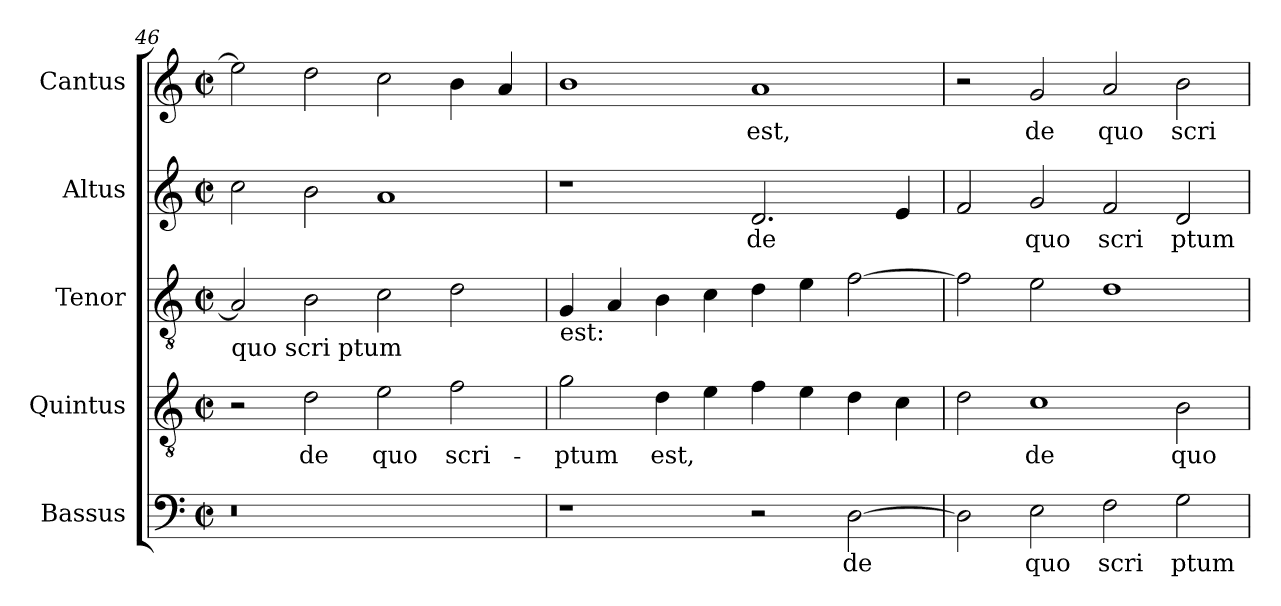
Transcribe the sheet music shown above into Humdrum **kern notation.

**kern	**text	**kern	**text	**kern	**text	**kern	**text	**kern	**text
*part5	*part5	*part4	*part4	*part3	*part3	*part2	*part2	*part1	*part1
*staff5	*staff5	*staff4	*staff4	*staff3	*staff3	*staff2	*staff2	*staff1	*staff1
*I"Bassus	*	*I"Quintus	*	*I"Tenor	*	*I"Altus	*	*I"Cantus	*
!!LO:PB:g=z
*clefF4	*	*clefGv2	*	*clefGv2	*	*clefG2	*	*clefG2	*
*k[]	*	*k[]	*	*k[]	*	*k[]	*	*k[]	*
*C:	*	*C:	*	*C:	*	*C:	*	*C:	*
*M2/2	*	*M2/2	*	*M2/2	*	*M2/2	*	*M2/2	*
*met(c|)	*	*met(c|)	*	*met(c|)	*	*met(c|)	*	*met(c|)	*
=46	=46	=46	=46	=46	=46	=46	=46	=46	=46
!	!	!	!	!LO:TX:b:t=quo scri ptum	!	!	!	!	!
!	!	!	!	!	!LO:LY:b:cj	!	!LO:LY:b:cj	!	!LO:LY:b:cj
0r	.	2r	.	2A/]	.	2cc\	.	2ee\]	.
!	!	!	!LO:LY:b:cj	!	!LO:LY:b:cj	!	!LO:LY:b:cj	!	!LO:LY:b:cj
.	.	2d\	de	2B\	.	2b\	.	2dd\	.
!	!	!	!LO:LY:b:cj	!	!LO:LY:b:cj	!	!LO:LY:b:cj	!	!LO:LY:b:cj
.	.	2e\	quo	2c\	.	1a	.	2cc\	.
!	!	!	!LO:LY:b:cj	!	!LO:LY:b:cj	!	!	!	!LO:LY:b:cj
.	.	2f\	scri-	2d\	.	.	.	4b\	.
!	!	!	!	!	!	!	!	!	!LO:LY:b:cj
.	.	.	.	.	.	.	.	4a/	.
=47	=47	=47	=47	=47	=47	=47	=47	=47	=47
!	!	!	!	!LO:TX:b:t=est&colon;	!	!	!	!	!
!	!	!	!LO:LY:b:cj	!	!LO:LY:b:cj	!	!	!	!LO:LY:b:cj
1r	.	2g\	-ptum	4G/	.	1r	.	1b	.
!	!	!	!	!	!LO:LY:b:cj	!	!	!	!
.	.	.	.	4A/	.	.	.	.	.
!	!	!	!LO:LY:b:cj	!	!LO:LY:b:cj	!	!	!	!
.	.	4d\	est,	4B\	.	.	.	.	.
!	!	!	!LO:LY:b:cj	!	!LO:LY:b:cj	!	!	!	!
.	.	4e\	.	4c\	.	.	.	.	.
!	!	!	!LO:LY:b:cj	!	!LO:LY:b:cj	!	!LO:LY:b:cj	!	!LO:LY:b:cj
2r	.	4f\	.	4d\	.	2.d/	de	1a	est,
!	!	!	!LO:LY:b:cj	!	!LO:LY:b:cj	!	!	!	!
.	.	4e\	.	4e\	.	.	.	.	.
!	!LO:LY:b:cj	!	!LO:LY:b:cj	!	!LO:LY:b:cj	!	!	!	!
[>2D\	de	4d\	.	[>2f\	.	.	.	.	.
!	!	!	!LO:LY:b:cj	!	!	!	!LO:LY:b:cj	!	!
.	.	4c\	.	.	.	4e/	.	.	.
=48	=48	=48	=48	=48	=48	=48	=48	=48	=48
!	!LO:LY:b:cj	!	!LO:LY:b:cj	!	!LO:LY:b:cj	!	!LO:LY:b:cj	!	!
2D\]	.	2d\	.	2f\]	.	2f/	.	2r	.
!	!LO:LY:b:cj	!	!LO:LY:b:cj	!	!LO:LY:b:cj	!	!LO:LY:b:cj	!	!LO:LY:b:cj
2E\	quo	1c	de	2e\	.	2g/	quo	2g/	de
!	!LO:LY:b:cj	!	!	!	!LO:LY:b:cj	!	!LO:LY:b:cj	!	!LO:LY:b:cj
2F\	scri	.	.	1d	.	2f/	scri	2a/	quo
!	!LO:LY:b:cj	!	!LO:LY:b:cj	!	!	!	!LO:LY:b:cj	!	!LO:LY:b:cj
2G\	ptum	2B\	quo	.	.	2d/	ptum	2b\	scri-
=	=	=	=	=	=	=	=	=	=
*-	*-	*-	*-	*-	*-	*-	*-	*-	*-
